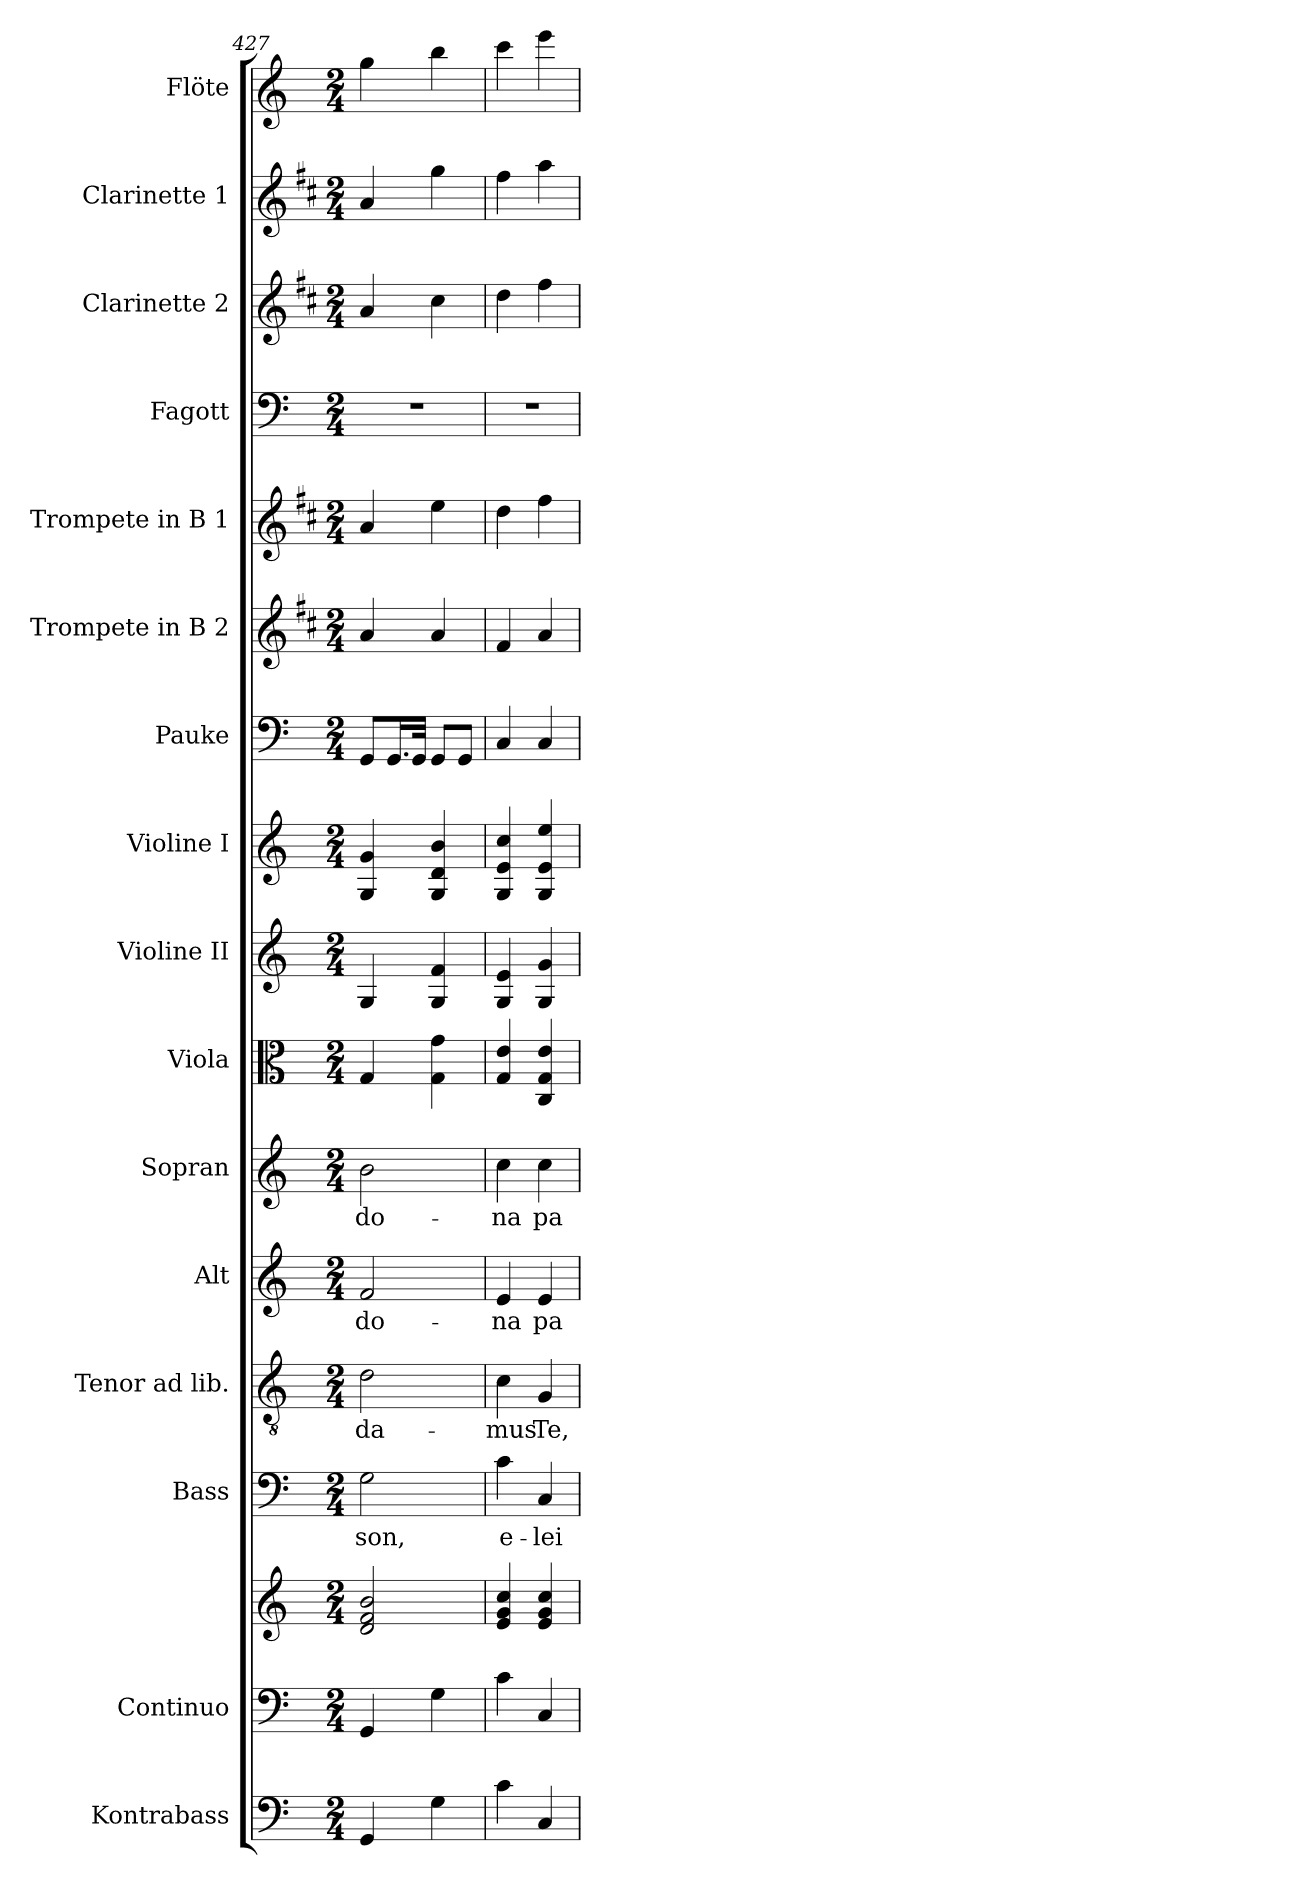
**kern	**kern	**kern	**kern	**text	**kern	**text	**kern	**text	**kern	**text	**kern	**kern	**kern	**kern	**kern	**kern	**kern	**kern	**kern	**kern
*part16	*part15	*part15	*part14	*part14	*part13	*part13	*part12	*part12	*part11	*part11	*part10	*part9	*part8	*part7	*part6	*part5	*part4	*part3	*part2	*part1
*staff17	*staff16	*staff15	*staff14	*staff14	*staff13	*staff13	*staff12	*staff12	*staff11	*staff11	*staff10	*staff9	*staff8	*staff7	*staff6	*staff5	*staff4	*staff3	*staff2	*staff1
*I"Kontrabass	*I"Continuo	*	*I"Bass	*	*I"Tenor ad lib.	*	*I"Alt	*	*I"Sopran	*	*I"Viola	*I"Violine II	*I"Violine I	*I"Pauke	*I"Trompete in B 2	*I"Trompete in B 1	*I"Fagott	*I"Clarinette 2	*I"Clarinette 1	*I"Flöte
*I'Kb.	*I'cont.	*	*I'B	*	*I'T	*	*I'A	*	*I'S	*	*I'Vla.	*I'Vl. II	*I'Vl. I	*I'Pk.	*	*	*I'Fg.	*I'Cl. 2	*I'Cl. 1	*I'Fl.
*clefF4	*clefF4	*clefG2	*clefF4	*	*clefGv2	*	*clefG2	*	*clefG2	*	*clefC3	*clefG2	*clefG2	*clefF4	*clefG2	*clefG2	*clefF4	*clefG2	*clefG2	*clefG2
*ITrd7c12	*	*	*	*	*	*	*	*	*	*	*	*	*	*	*ITrd1c2	*ITrd1c2	*	*ITrd1c2	*ITrd1c2	*
*k[]	*k[]	*k[]	*k[]	*	*k[]	*	*k[]	*	*k[]	*	*k[]	*k[]	*k[]	*k[]	*k[]	*k[]	*k[]	*k[]	*k[]	*k[]
*C:	*C:	*C:	*C:	*	*C:	*	*C:	*	*C:	*	*C:	*C:	*C:	*C:	*C:	*C:	*C:	*C:	*C:	*C:
*M2/4	*M2/4	*M2/4	*M2/4	*	*M2/4	*	*M2/4	*	*M2/4	*	*M2/4	*M2/4	*M2/4	*M2/4	*M2/4	*M2/4	*M2/4	*M2/4	*M2/4	*M2/4
=427	=427	=427	=427	=427	=427	=427	=427	=427	=427	=427	=427	=427	=427	=427	=427	=427	=427	=427	=427	=427
!	!	!	!	!LO:LY:b	!	!LO:LY:b	!	!LO:LY:b	!	!LO:LY:b	!	!	!	!	!	!	!	!	!	!
4GGG/	4GG/	2d/ 2f/ 2b/	2G\	-son,	2d\	-da-	2f/	do-	2b\	do-	4G/	4G/	4G/ 4g/	8GG/L	4g/	4g/	2r	4g/	4g/	4gg\
.	.	.	.	.	.	.	.	.	.	.	.	.	.	16.GG/L	.	.	.	.	.	.
.	.	.	.	.	.	.	.	.	.	.	.	.	.	32GG/JJk	.	.	.	.	.	.
4GG\	4G\	.	.	.	.	.	.	.	.	.	4G\ 4g\	4G/ 4f/	4G/ 4d/ 4b/	8GG/L	4g/	4dd\	.	4b\	4ff\	4bb\
.	.	.	.	.	.	.	.	.	.	.	.	.	.	8GG/J	.	.	.	.	.	.
=428	=428	=428	=428	=428	=428	=428	=428	=428	=428	=428	=428	=428	=428	=428	=428	=428	=428	=428	=428	=428
!	!	!	!	!LO:LY:b	!	!LO:LY:b	!	!LO:LY:b	!	!LO:LY:b	!	!	!	!	!	!	!	!	!	!
4C\	4c\	4e/ 4g/ 4cc/	4c\	e-	4c\	-mus	4e/	-na	4cc\	-na	4G/ 4e/	4G/ 4e/	4G/ 4e/ 4cc/	4C/	4e/	4cc\	2r	4cc\	4ee\	4ccc\
!	!	!	!	!LO:LY:b	!	!LO:LY:b	!	!LO:LY:b	!	!LO:LY:b	!	!	!	!	!	!	!	!	!	!
4CC/	4C/	4e/ 4g/ 4cc/	4C/	-lei-	4G/	Te,	4e/	pa-	4cc\	pa-	4C/ 4G/ 4e/	4G/ 4g/	4G/ 4e/ 4ee/	4C/	4g/	4ee\	.	4ee\	4gg\	4eee\
=	=	=	=	=	=	=	=	=	=	=	=	=	=	=	=	=	=	=	=	=
*-	*-	*-	*-	*-	*-	*-	*-	*-	*-	*-	*-	*-	*-	*-	*-	*-	*-	*-	*-	*-
